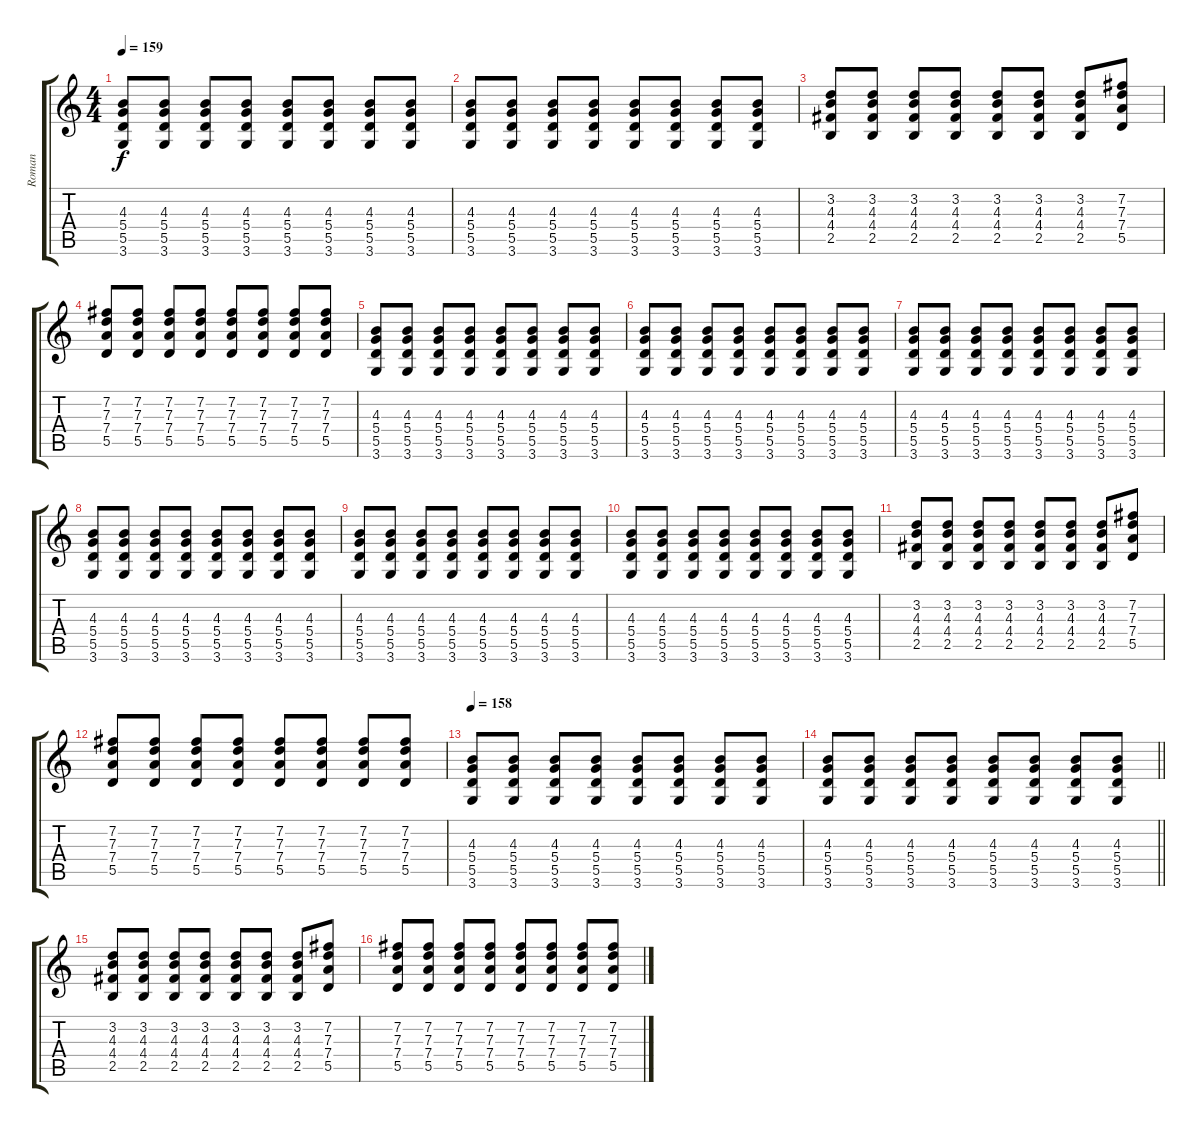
\track ("Roman" "Roman") {instrument overdrivenguitar}
\staff {score tabs}
\tuning (E4 B3 G3 D3 A2 E2) {hide}
\ts (4 4)
\tempo 159
\clef g2
\ks c
(4.3 5.4 5.5 3.6).8{dy f} (4.3 5.4 5.5 3.6).8 (4.3 5.4 5.5 3.6).8 (4.3 5.4 5.5 3.6).8 (4.3 5.4 5.5 3.6).8 (4.3 5.4 5.5 3.6).8 (4.3 5.4 5.5 3.6).8 (4.3 5.4 5.5 3.6).8 |
(4.3 5.4 5.5 3.6).8 (4.3 5.4 5.5 3.6).8 (4.3 5.4 5.5 3.6).8 (4.3 5.4 5.5 3.6).8 (4.3 5.4 5.5 3.6).8 (4.3 5.4 5.5 3.6).8 (4.3 5.4 5.5 3.6).8 (4.3 5.4 5.5 3.6).8 |
(3.2 4.3 4.4 2.5).8 (3.2 4.3 4.4 2.5).8 (3.2 4.3 4.4 2.5).8 (3.2 4.3 4.4 2.5).8 (3.2 4.3 4.4 2.5).8 (3.2 4.3 4.4 2.5).8 (3.2 4.3 4.4 2.5).8 (7.2 7.3 7.4 5.5).8 |
(7.2 7.3 7.4 5.5).8 (7.2 7.3 7.4 5.5).8 (7.2 7.3 7.4 5.5).8 (7.2 7.3 7.4 5.5).8 (7.2 7.3 7.4 5.5).8 (7.2 7.3 7.4 5.5).8 (7.2 7.3 7.4 5.5).8 (7.2 7.3 7.4 5.5).8 |
(4.3 5.4 5.5 3.6).8 (4.3 5.4 5.5 3.6).8 (4.3 5.4 5.5 3.6).8 (4.3 5.4 5.5 3.6).8 (4.3 5.4 5.5 3.6).8 (4.3 5.4 5.5 3.6).8 (4.3 5.4 5.5 3.6).8 (4.3 5.4 5.5 3.6).8 |
(4.3 5.4 5.5 3.6).8 (4.3 5.4 5.5 3.6).8 (4.3 5.4 5.5 3.6).8 (4.3 5.4 5.5 3.6).8 (4.3 5.4 5.5 3.6).8 (4.3 5.4 5.5 3.6).8 (4.3 5.4 5.5 3.6).8 (4.3 5.4 5.5 3.6).8 |
(4.3 5.4 5.5 3.6).8 (4.3 5.4 5.5 3.6).8 (4.3 5.4 5.5 3.6).8 (4.3 5.4 5.5 3.6).8 (4.3 5.4 5.5 3.6).8 (4.3 5.4 5.5 3.6).8 (4.3 5.4 5.5 3.6).8 (4.3 5.4 5.5 3.6).8 |
(4.3 5.4 5.5 3.6).8 (4.3 5.4 5.5 3.6).8 (4.3 5.4 5.5 3.6).8 (4.3 5.4 5.5 3.6).8 (4.3 5.4 5.5 3.6).8 (4.3 5.4 5.5 3.6).8 (4.3 5.4 5.5 3.6).8 (4.3 5.4 5.5 3.6).8 |
(4.3 5.4 5.5 3.6).8 (4.3 5.4 5.5 3.6).8 (4.3 5.4 5.5 3.6).8 (4.3 5.4 5.5 3.6).8 (4.3 5.4 5.5 3.6).8 (4.3 5.4 5.5 3.6).8 (4.3 5.4 5.5 3.6).8 (4.3 5.4 5.5 3.6).8 |
(4.3 5.4 5.5 3.6).8 (4.3 5.4 5.5 3.6).8 (4.3 5.4 5.5 3.6).8 (4.3 5.4 5.5 3.6).8 (4.3 5.4 5.5 3.6).8 (4.3 5.4 5.5 3.6).8 (4.3 5.4 5.5 3.6).8 (4.3 5.4 5.5 3.6).8 |
(3.2 4.3 4.4 2.5).8 (3.2 4.3 4.4 2.5).8 (3.2 4.3 4.4 2.5).8 (3.2 4.3 4.4 2.5).8 (3.2 4.3 4.4 2.5).8 (3.2 4.3 4.4 2.5).8 (3.2 4.3 4.4 2.5).8 (7.2 7.3 7.4 5.5).8 |
(7.2 7.3 7.4 5.5).8 (7.2 7.3 7.4 5.5).8 (7.2 7.3 7.4 5.5).8 (7.2 7.3 7.4 5.5).8 (7.2 7.3 7.4 5.5).8 (7.2 7.3 7.4 5.5).8 (7.2 7.3 7.4 5.5).8 (7.2 7.3 7.4 5.5).8 |
\tempo 158
(4.3 5.4 5.5 3.6).8 (4.3 5.4 5.5 3.6).8 (4.3 5.4 5.5 3.6).8 (4.3 5.4 5.5 3.6).8 (4.3 5.4 5.5 3.6).8 (4.3 5.4 5.5 3.6).8 (4.3 5.4 5.5 3.6).8 (4.3 5.4 5.5 3.6).8 |
\barLineRight lightlight
(4.3 5.4 5.5 3.6).8 (4.3 5.4 5.5 3.6).8 (4.3 5.4 5.5 3.6).8 (4.3 5.4 5.5 3.6).8 (4.3 5.4 5.5 3.6).8 (4.3 5.4 5.5 3.6).8 (4.3 5.4 5.5 3.6).8 (4.3 5.4 5.5 3.6).8 |
\section ("" "")
(3.2 4.3 4.4 2.5).8 (3.2 4.3 4.4 2.5).8 (3.2 4.3 4.4 2.5).8 (3.2 4.3 4.4 2.5).8 (3.2 4.3 4.4 2.5).8 (3.2 4.3 4.4 2.5).8 (3.2 4.3 4.4 2.5).8 (7.2 7.3 7.4 5.5).8 |
(7.2 7.3 7.4 5.5).8 (7.2 7.3 7.4 5.5).8 (7.2 7.3 7.4 5.5).8 (7.2 7.3 7.4 5.5).8 (7.2 7.3 7.4 5.5).8 (7.2 7.3 7.4 5.5).8 (7.2 7.3 7.4 5.5).8 (7.2 7.3 7.4 5.5).8
